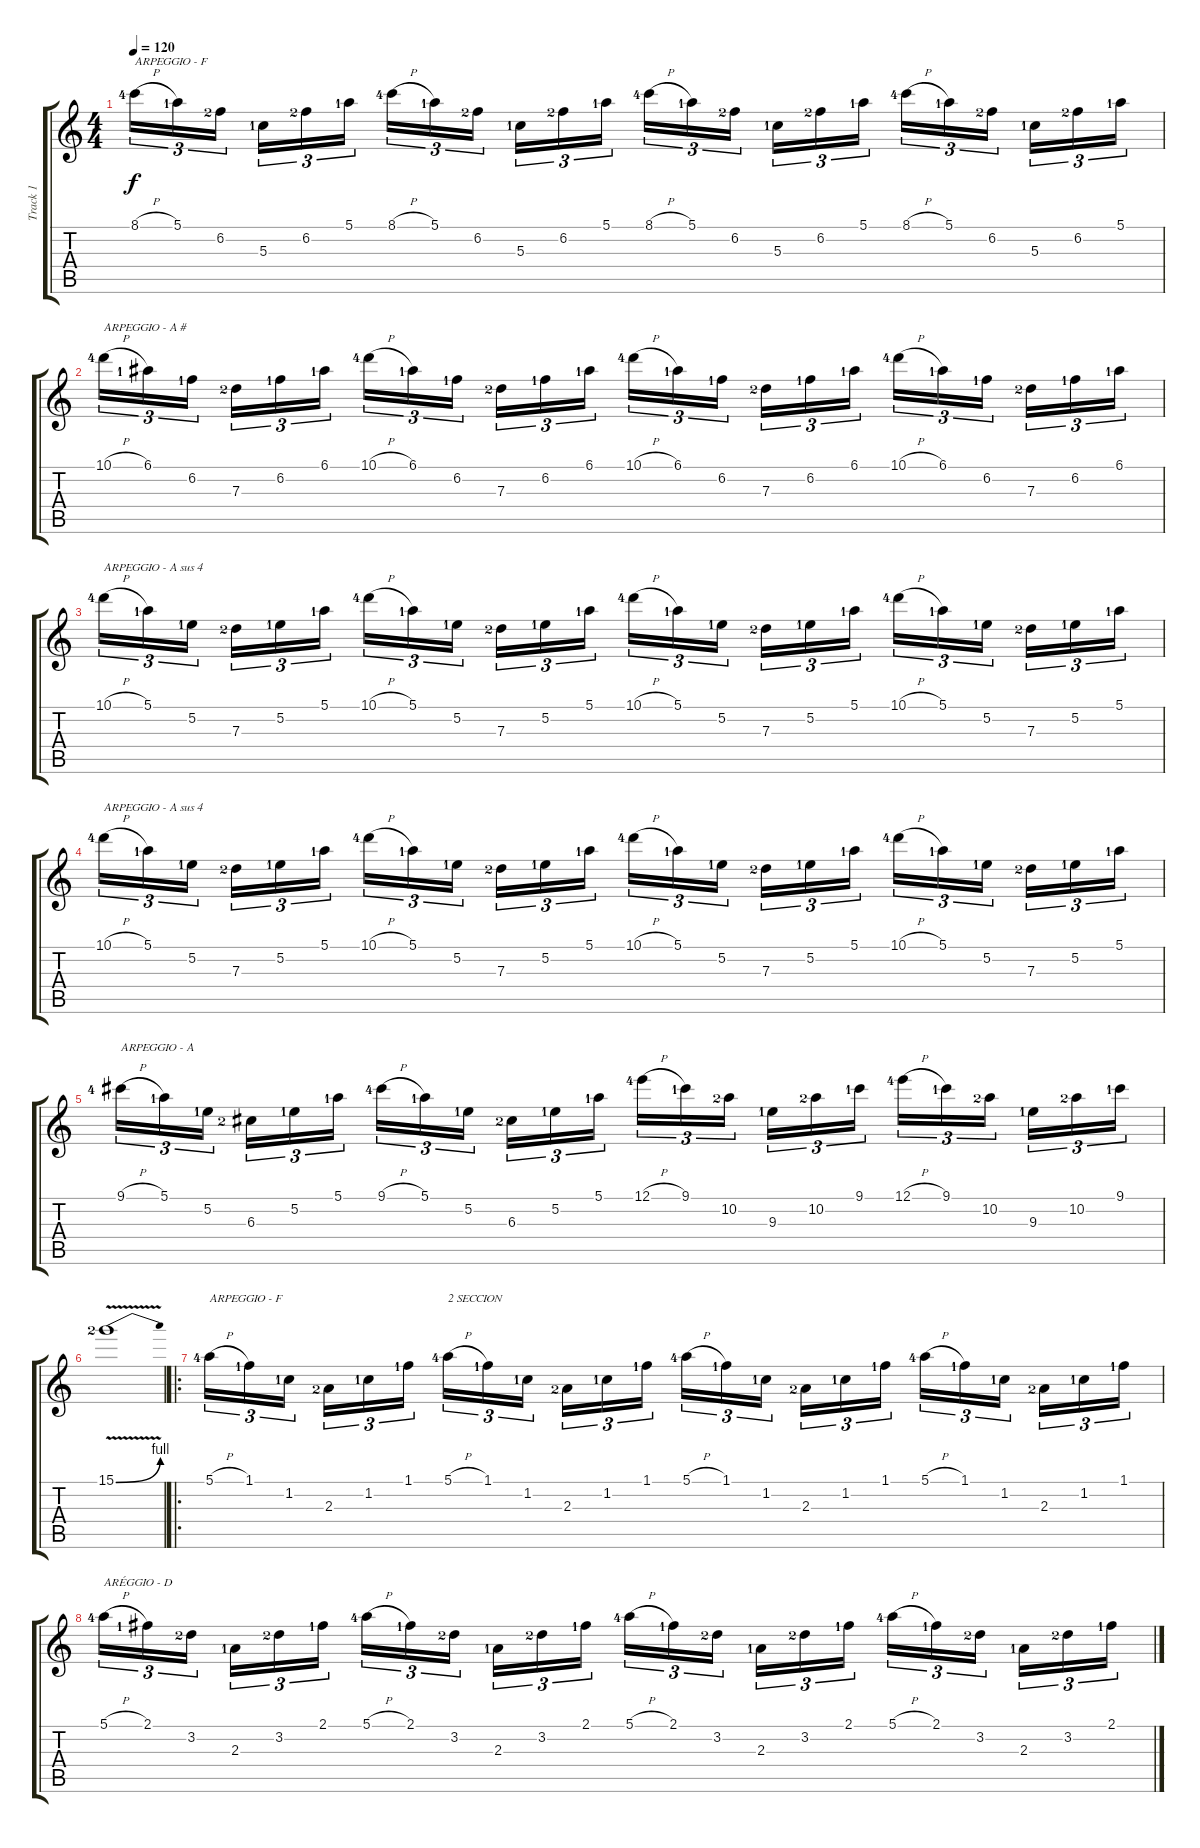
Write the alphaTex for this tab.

\track ("Track 1" "Track 1") {instrument distortionguitar}
\staff {score tabs}
\tuning (E4 B3 G3 D3 A2 E2) {hide}
\ts (4 4)
\tempo 120
\clef g2
\ks c
8.1{h lf 5}.16{tu (3 2) txt "ARPEGGIO - F" dy f} 5.1{lf 2}.16{tu (3 2)} 6.2{lf 3}.16{tu (3 2) beam splitsecondary} 5.3{lf 2}.16{tu (3 2)} 6.2{lf 3}.16{tu (3 2)} 5.1{lf 2}.16{tu (3 2)} 8.1{h lf 5}.16{tu (3 2)} 5.1{lf 2}.16{tu (3 2)} 6.2{lf 3}.16{tu (3 2) beam splitsecondary} 5.3{lf 2}.16{tu (3 2)} 6.2{lf 3}.16{tu (3 2)} 5.1{lf 2}.16{tu (3 2)} 8.1{h lf 5}.16{tu (3 2)} 5.1{lf 2}.16{tu (3 2)} 6.2{lf 3}.16{tu (3 2) beam splitsecondary} 5.3{lf 2}.16{tu (3 2)} 6.2{lf 3}.16{tu (3 2)} 5.1{lf 2}.16{tu (3 2)} 8.1{h lf 5}.16{tu (3 2)} 5.1{lf 2}.16{tu (3 2)} 6.2{lf 3}.16{tu (3 2) beam splitsecondary} 5.3{lf 2}.16{tu (3 2)} 6.2{lf 3}.16{tu (3 2)} 5.1{lf 2}.16{tu (3 2)} |
10.1{h lf 5}.16{tu (3 2) txt "ARPEGGIO - A #"} 6.1{lf 2}.16{tu (3 2)} 6.2{lf 2}.16{tu (3 2) beam splitsecondary} 7.3{lf 3}.16{tu (3 2)} 6.2{lf 2}.16{tu (3 2)} 6.1{lf 2}.16{tu (3 2)} 10.1{h lf 5}.16{tu (3 2)} 6.1{lf 2}.16{tu (3 2)} 6.2{lf 2}.16{tu (3 2) beam splitsecondary} 7.3{lf 3}.16{tu (3 2)} 6.2{lf 2}.16{tu (3 2)} 6.1{lf 2}.16{tu (3 2)} 10.1{h lf 5}.16{tu (3 2)} 6.1{lf 2}.16{tu (3 2)} 6.2{lf 2}.16{tu (3 2) beam splitsecondary} 7.3{lf 3}.16{tu (3 2)} 6.2{lf 2}.16{tu (3 2)} 6.1{lf 2}.16{tu (3 2)} 10.1{h lf 5}.16{tu (3 2)} 6.1{lf 2}.16{tu (3 2)} 6.2{lf 2}.16{tu (3 2) beam splitsecondary} 7.3{lf 3}.16{tu (3 2)} 6.2{lf 2}.16{tu (3 2)} 6.1{lf 2}.16{tu (3 2)} |
10.1{h lf 5}.16{tu (3 2) txt "ARPEGGIO - A sus 4"} 5.1{lf 2}.16{tu (3 2)} 5.2{lf 2}.16{tu (3 2) beam splitsecondary} 7.3{lf 3}.16{tu (3 2)} 5.2{lf 2}.16{tu (3 2)} 5.1{lf 2}.16{tu (3 2)} 10.1{h lf 5}.16{tu (3 2)} 5.1{lf 2}.16{tu (3 2)} 5.2{lf 2}.16{tu (3 2) beam splitsecondary} 7.3{lf 3}.16{tu (3 2)} 5.2{lf 2}.16{tu (3 2)} 5.1{lf 2}.16{tu (3 2)} 10.1{h lf 5}.16{tu (3 2)} 5.1{lf 2}.16{tu (3 2)} 5.2{lf 2}.16{tu (3 2) beam splitsecondary} 7.3{lf 3}.16{tu (3 2)} 5.2{lf 2}.16{tu (3 2)} 5.1{lf 2}.16{tu (3 2)} 10.1{h lf 5}.16{tu (3 2)} 5.1{lf 2}.16{tu (3 2)} 5.2{lf 2}.16{tu (3 2) beam splitsecondary} 7.3{lf 3}.16{tu (3 2)} 5.2{lf 2}.16{tu (3 2)} 5.1{lf 2}.16{tu (3 2)} |
10.1{h lf 5}.16{tu (3 2) txt "ARPEGGIO - A sus 4"} 5.1{lf 2}.16{tu (3 2)} 5.2{lf 2}.16{tu (3 2) beam splitsecondary} 7.3{lf 3}.16{tu (3 2)} 5.2{lf 2}.16{tu (3 2)} 5.1{lf 2}.16{tu (3 2)} 10.1{h lf 5}.16{tu (3 2)} 5.1{lf 2}.16{tu (3 2)} 5.2{lf 2}.16{tu (3 2) beam splitsecondary} 7.3{lf 3}.16{tu (3 2)} 5.2{lf 2}.16{tu (3 2)} 5.1{lf 2}.16{tu (3 2)} 10.1{h lf 5}.16{tu (3 2)} 5.1{lf 2}.16{tu (3 2)} 5.2{lf 2}.16{tu (3 2) beam splitsecondary} 7.3{lf 3}.16{tu (3 2)} 5.2{lf 2}.16{tu (3 2)} 5.1{lf 2}.16{tu (3 2)} 10.1{h lf 5}.16{tu (3 2)} 5.1{lf 2}.16{tu (3 2)} 5.2{lf 2}.16{tu (3 2) beam splitsecondary} 7.3{lf 3}.16{tu (3 2)} 5.2{lf 2}.16{tu (3 2)} 5.1{lf 2}.16{tu (3 2)} |
9.1{h lf 5}.16{tu (3 2) txt "ARPEGGIO - A"} 5.1{lf 2}.16{tu (3 2)} 5.2{lf 2}.16{tu (3 2) beam splitsecondary} 6.3{lf 3}.16{tu (3 2)} 5.2{lf 2}.16{tu (3 2)} 5.1{lf 2}.16{tu (3 2)} 9.1{h lf 5}.16{tu (3 2)} 5.1{lf 2}.16{tu (3 2)} 5.2{lf 2}.16{tu (3 2) beam splitsecondary} 6.3{lf 3}.16{tu (3 2)} 5.2{lf 2}.16{tu (3 2)} 5.1{lf 2}.16{tu (3 2)} 12.1{h lf 5}.16{tu (3 2)} 9.1{lf 2}.16{tu (3 2)} 10.2{lf 3}.16{tu (3 2) beam splitsecondary} 9.3{lf 2}.16{tu (3 2)} 10.2{lf 3}.16{tu (3 2)} 9.1{lf 2}.16{tu (3 2)} 12.1{h lf 5}.16{tu (3 2)} 9.1{lf 2}.16{tu (3 2)} 10.2{lf 3}.16{tu (3 2) beam splitsecondary} 9.3{lf 2}.16{tu (3 2)} 10.2{lf 3}.16{tu (3 2)} 9.1{lf 2}.16{tu (3 2)} |
15.1{be (bend 0 0 60 4) v lf 3}.1 |
\ro
5.1{h lf 5}.16{tu (3 2) txt "ARPEGGIO - F"} 1.1{lf 2}.16{tu (3 2)} 1.2{lf 2}.16{tu (3 2) beam splitsecondary} 2.3{lf 3}.16{tu (3 2)} 1.2{lf 2}.16{tu (3 2)} 1.1{lf 2}.16{tu (3 2)} 5.1{h lf 5}.16{tu (3 2) txt "2 SECCION"} 1.1{lf 2}.16{tu (3 2)} 1.2{lf 2}.16{tu (3 2) beam splitsecondary} 2.3{lf 3}.16{tu (3 2)} 1.2{lf 2}.16{tu (3 2)} 1.1{lf 2}.16{tu (3 2)} 5.1{h lf 5}.16{tu (3 2)} 1.1{lf 2}.16{tu (3 2)} 1.2{lf 2}.16{tu (3 2) beam splitsecondary} 2.3{lf 3}.16{tu (3 2)} 1.2{lf 2}.16{tu (3 2)} 1.1{lf 2}.16{tu (3 2)} 5.1{h lf 5}.16{tu (3 2)} 1.1{lf 2}.16{tu (3 2)} 1.2{lf 2}.16{tu (3 2) beam splitsecondary} 2.3{lf 3}.16{tu (3 2)} 1.2{lf 2}.16{tu (3 2)} 1.1{lf 2}.16{tu (3 2)} |
5.1{h lf 5}.16{tu (3 2) txt "ARÉGGIO - D"} 2.1{lf 2}.16{tu (3 2)} 3.2{lf 3}.16{tu (3 2) beam splitsecondary} 2.3{lf 2}.16{tu (3 2)} 3.2{lf 3}.16{tu (3 2)} 2.1{lf 2}.16{tu (3 2)} 5.1{h lf 5}.16{tu (3 2)} 2.1{lf 2}.16{tu (3 2)} 3.2{lf 3}.16{tu (3 2) beam splitsecondary} 2.3{lf 2}.16{tu (3 2)} 3.2{lf 3}.16{tu (3 2)} 2.1{lf 2}.16{tu (3 2)} 5.1{h lf 5}.16{tu (3 2)} 2.1{lf 2}.16{tu (3 2)} 3.2{lf 3}.16{tu (3 2) beam splitsecondary} 2.3{lf 2}.16{tu (3 2)} 3.2{lf 3}.16{tu (3 2)} 2.1{lf 2}.16{tu (3 2)} 5.1{h lf 5}.16{tu (3 2)} 2.1{lf 2}.16{tu (3 2)} 3.2{lf 3}.16{tu (3 2) beam splitsecondary} 2.3{lf 2}.16{tu (3 2)} 3.2{lf 3}.16{tu (3 2)} 2.1{lf 2}.16{tu (3 2)}
